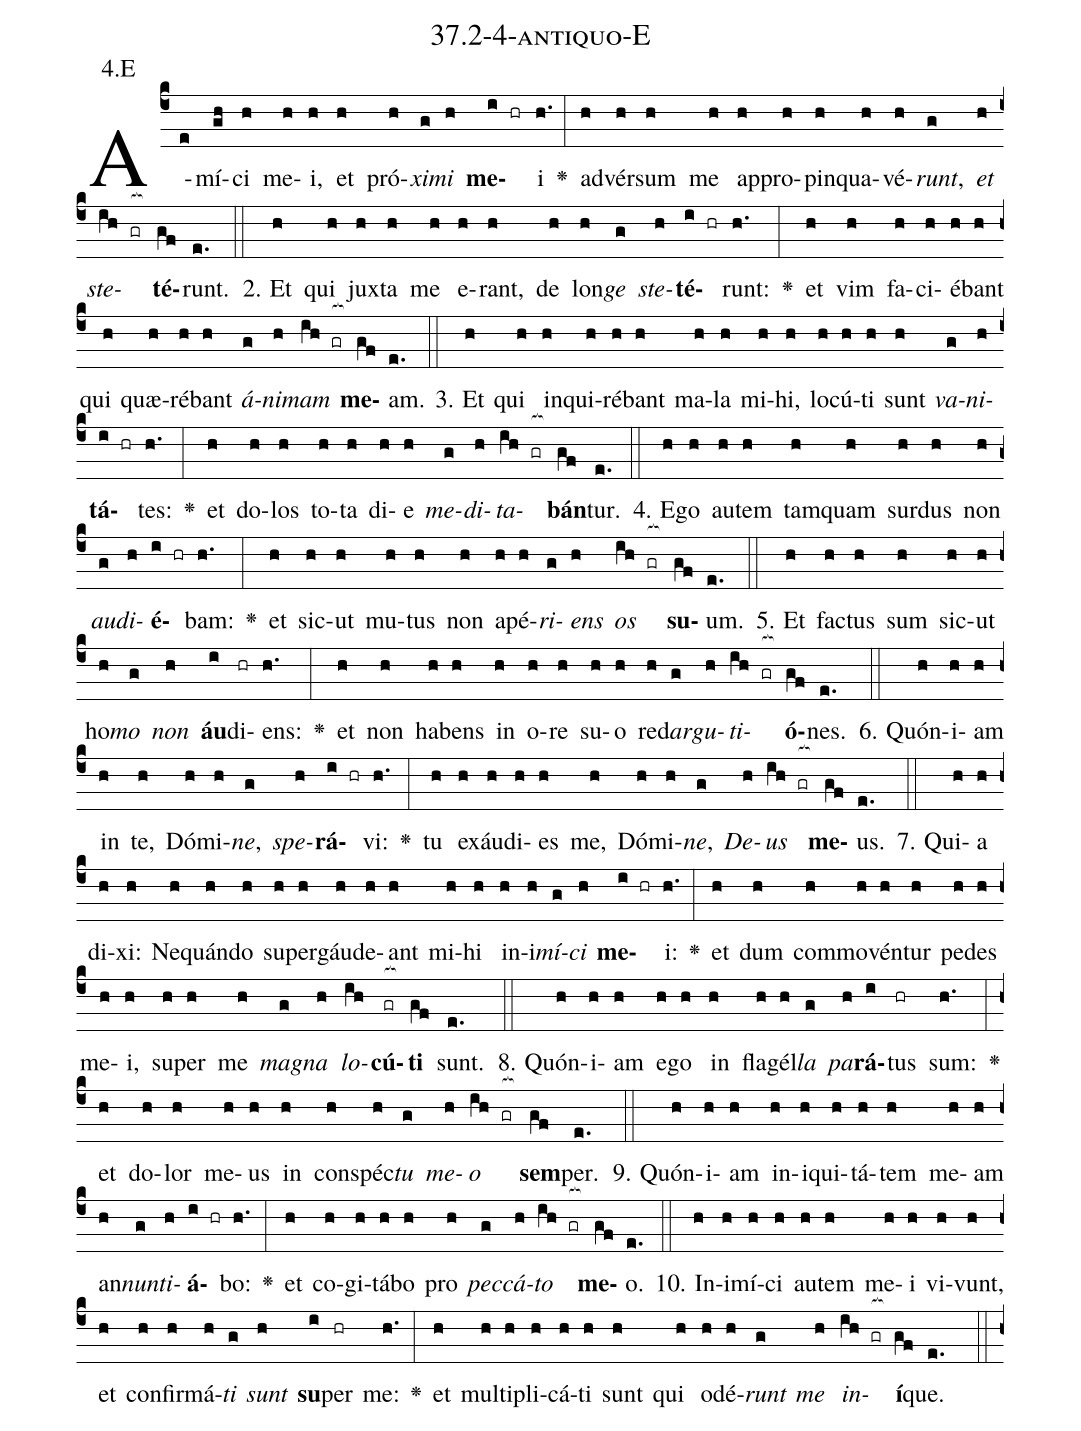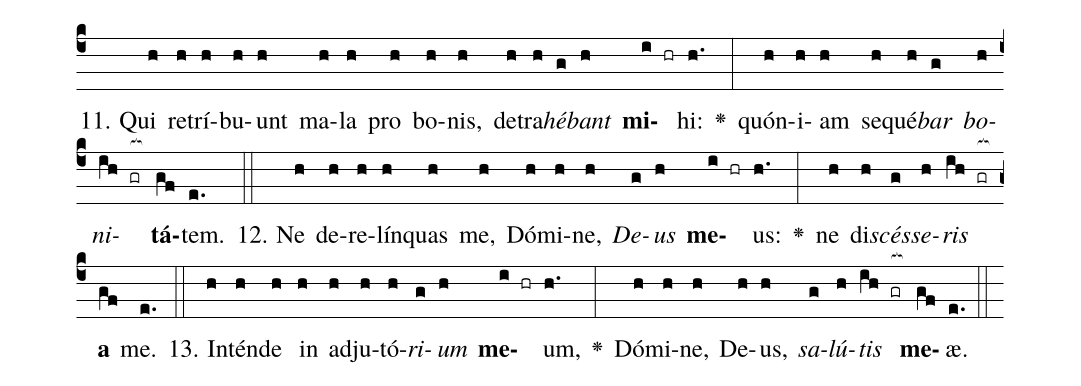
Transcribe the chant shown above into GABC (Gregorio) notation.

name: 37.2-4-antiquo-E;
annotation: 4.E;
%%
(c4)A(e)mí(gh)ci(h) me(h)i,(h) et(h) pró(h)<i>xi</i>(g)<i>mi</i>(h) <b>me</b>(i hr)i(h.) <v>\greheightstar</v>(:) ad(h)vér(h)sum(h) me(h) ap(h)pro(h)pin(h)qua(h)vé(h)<i>runt</i>,(g) <i>et</i>(h) <i>ste</i>(ih gr[ocb:1{])<b>té</b>(gf[ocb:0}])runt.(e.) (::)
2. Et(h) qui(h) jux(h)ta(h) me(h) e(h)rant,(h) de(h) lon(h)<i>ge</i>(g) <i>ste</i>(h)<b>té</b>(i hr)runt:(h.) <v>\greheightstar</v>(:) et(h) vim(h) fa(h)ci(h)é(h)bant(h) qui(h) quæ(h)ré(h)bant(h) <i>á</i>(g)<i>ni</i>(h)<i>mam</i>(ih gr[ocb:1{]) <b>me</b>(gf[ocb:0}])am.(e.) (::)
3. Et(h) qui(h) in(h)qui(h)ré(h)bant(h) ma(h)la(h) mi(h)hi,(h) lo(h)cú(h)ti(h) sunt(h) <i>va</i>(g)<i>ni</i>(h)<b>tá</b>(i hr)tes:(h.) <v>\greheightstar</v>(:) et(h) do(h)los(h) to(h)ta(h) di(h)e(h) <i>me</i>(g)<i>di</i>(h)<i>ta</i>(ih gr[ocb:1{])<b>bán</b>(gf[ocb:0}])tur.(e.) (::)
4. E(h)go(h) au(h)tem(h) tam(h)quam(h) sur(h)dus(h) non(h) <i>au</i>(g)<i>di</i>(h)<b>é</b>(i hr)bam:(h.) <v>\greheightstar</v>(:) et(h) sic(h)ut(h) mu(h)tus(h) non(h) a(h)pé(h)<i>ri</i>(g)<i>ens</i>(h) <i>os</i>(ih gr[ocb:1{]) <b>su</b>(gf[ocb:0}])um.(e.) (::)
5. Et(h) fac(h)tus(h) sum(h) sic(h)ut(h) ho(h)<i>mo</i>(g) <i>non</i>(h) <b>áu</b>(i)di(hr)ens:(h.) <v>\greheightstar</v>(:) et(h) non(h) ha(h)bens(h) in(h) o(h)re(h) su(h)o(h) red(h)<i>ar</i>(g)<i>gu</i>(h)<i>ti</i>(ih gr[ocb:1{])<b>ó</b>(gf[ocb:0}])nes.(e.) (::)
6. Quón(h)i(h)am(h) in(h) te,(h) Dó(h)mi(h)<i>ne</i>,(g) <i>spe</i>(h)<b>rá</b>(i hr)vi:(h.) <v>\greheightstar</v>(:) tu(h) ex(h)áu(h)di(h)es(h) me,(h) Dó(h)mi(h)<i>ne</i>,(g) <i>De</i>(h)<i>us</i>(ih gr[ocb:1{]) <b>me</b>(gf[ocb:0}])us.(e.) (::)
7. Qui(h)a(h) di(h)xi:(h) Ne(h)quán(h)do(h) su(h)per(h)gáu(h)de(h)ant(h) mi(h)hi(h) in(h)i(h)<i>mí</i>(g)<i>ci</i>(h) <b>me</b>(i hr)i:(h.) <v>\greheightstar</v>(:) et(h) dum(h) com(h)mo(h)vén(h)tur(h) pe(h)des(h) me(h)i,(h) su(h)per(h) me(h) <i>ma</i>(g)<i>gna</i>(h) <i>lo</i>(ih)<b>cú</b>(gr[ocb:1{])<b>ti</b>(gf[ocb:0}]) sunt.(e.) (::)
8. Quón(h)i(h)am(h) e(h)go(h) in(h) fla(h)gél(h)<i>la</i>(g) <i>pa</i>(h)<b>rá</b>(i)tus(hr) sum:(h.) <v>\greheightstar</v>(:) et(h) do(h)lor(h) me(h)us(h) in(h) con(h)spéc(h)<i>tu</i>(g) <i>me</i>(h)<i>o</i>(ih gr[ocb:1{]) <b>sem</b>(gf[ocb:0}])per.(e.) (::)
9. Quón(h)i(h)am(h) in(h)i(h)qui(h)tá(h)tem(h) me(h)am(h) an(h)<i>nun</i>(g)<i>ti</i>(h)<b>á</b>(i hr)bo:(h.) <v>\greheightstar</v>(:) et(h) co(h)gi(h)tá(h)bo(h) pro(h) <i>pec</i>(g)<i>cá</i>(h)<i>to</i>(ih gr[ocb:1{]) <b>me</b>(gf[ocb:0}])o.(e.) (::)
10. In(h)i(h)mí(h)ci(h) au(h)tem(h) me(h)i(h) vi(h)vunt,(h) et(h) con(h)fir(h)má(h)<i>ti</i>(g) <i>sunt</i>(h) <b>su</b>(i)per(hr) me:(h.) <v>\greheightstar</v>(:) et(h) mul(h)ti(h)pli(h)cá(h)ti(h) sunt(h) qui(h) o(h)dé(h)<i>runt</i>(g) <i>me</i>(h) <i>in</i>(ih gr[ocb:1{])<b>í</b>(gf[ocb:0}])que.(e.) (::)
11. Qui(h) re(h)trí(h)bu(h)unt(h) ma(h)la(h) pro(h) bo(h)nis,(h) de(h)tra(h)<i>hé</i>(g)<i>bant</i>(h) <b>mi</b>(i hr)hi:(h.) <v>\greheightstar</v>(:) quón(h)i(h)am(h) se(h)qué(h)<i>bar</i>(g) <i>bo</i>(h)<i>ni</i>(ih gr[ocb:1{])<b>tá</b>(gf[ocb:0}])tem.(e.) (::)
12. Ne(h) de(h)re(h)lín(h)quas(h) me,(h) Dó(h)mi(h)ne,(h) <i>De</i>(g)<i>us</i>(h) <b>me</b>(i hr)us:(h.) <v>\greheightstar</v>(:) ne(h) di(h)<i>scés</i>(g)<i>se</i>(h)<i>ris</i>(ih gr[ocb:1{]) <b>a</b>(gf[ocb:0}]) me.(e.) (::)
13. In(h)tén(h)de(h) in(h) ad(h)ju(h)tó(h)<i>ri</i>(g)<i>um</i>(h) <b>me</b>(i hr)um,(h.) <v>\greheightstar</v>(:) Dó(h)mi(h)ne,(h) De(h)us,(h) <i>sa</i>(g)<i>lú</i>(h)<i>tis</i>(ih gr[ocb:1{]) <b>me</b>(gf[ocb:0}])æ.(e.) (::)
